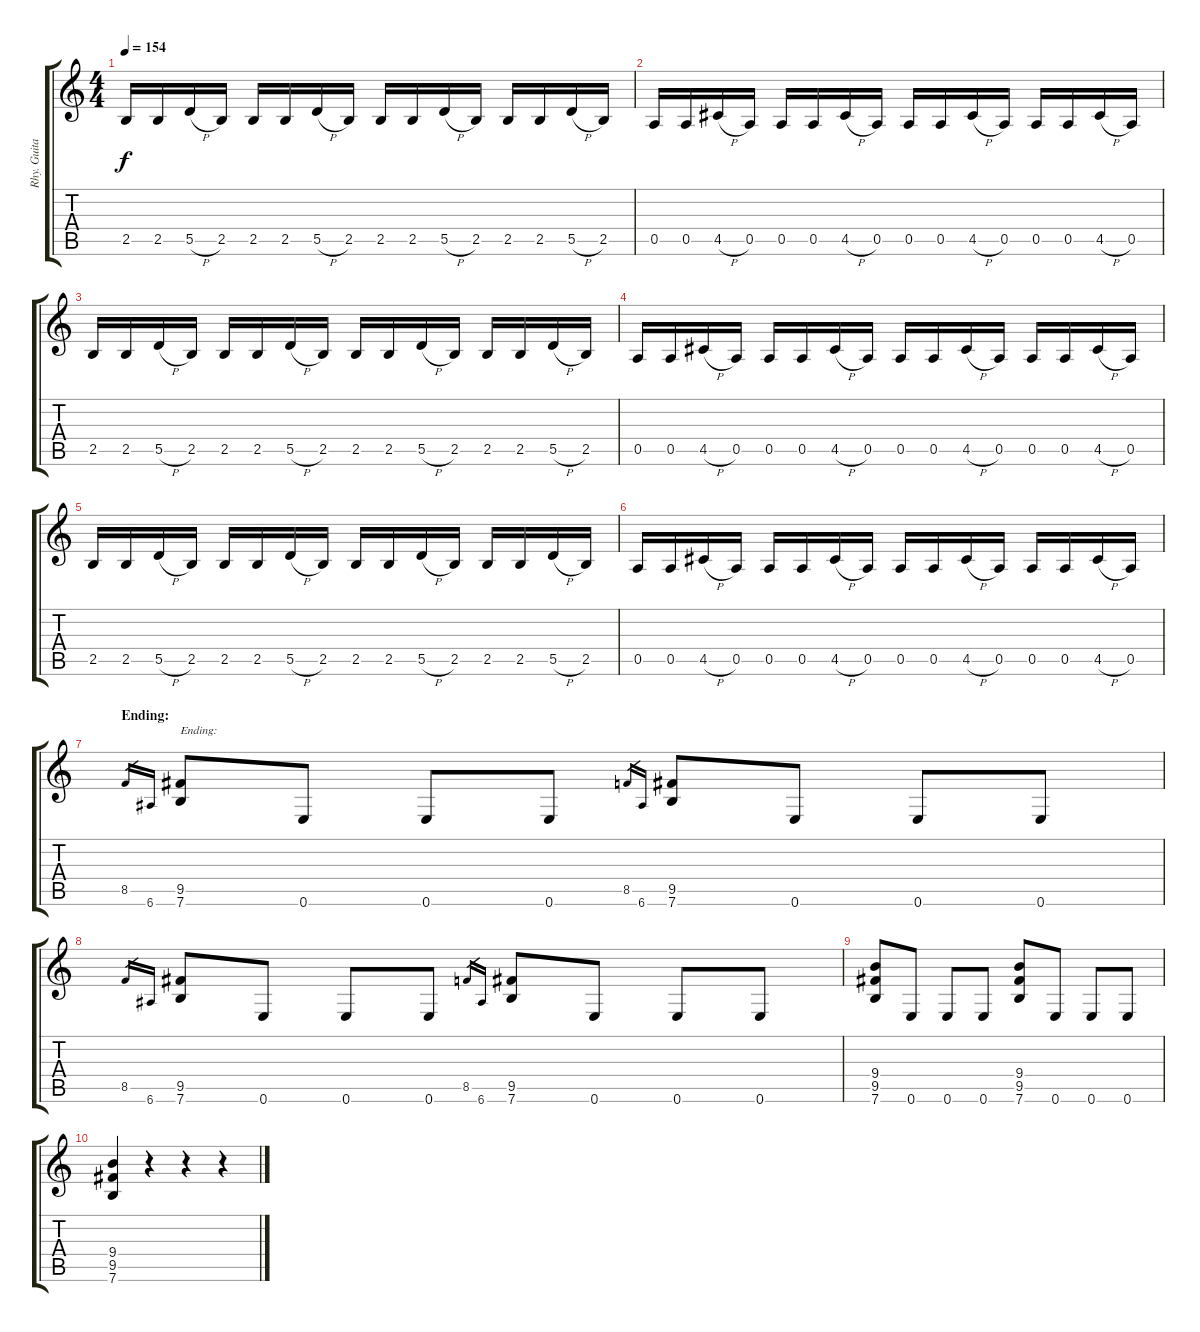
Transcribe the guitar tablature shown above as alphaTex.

\track ("Rhy. Guitar 1" "Rhy. Guita") {instrument distortionguitar}
\staff {score tabs}
\tuning (E4 B3 G3 D3 A2 E2) {hide}
\ts (4 4)
\tempo 154
\clef g2
\ks c
2.5.16{dy f} 2.5.16 5.5{h}.16 2.5.16 2.5.16 2.5.16 5.5{h}.16 2.5.16 2.5.16 2.5.16 5.5{h}.16 2.5.16 2.5.16 2.5.16 5.5{h}.16 2.5.16 |
0.5.16 0.5.16 4.5{h}.16 0.5.16 0.5.16 0.5.16 4.5{h}.16 0.5.16 0.5.16 0.5.16 4.5{h}.16 0.5.16 0.5.16 0.5.16 4.5{h}.16 0.5.16 |
2.5.16 2.5.16 5.5{h}.16 2.5.16 2.5.16 2.5.16 5.5{h}.16 2.5.16 2.5.16 2.5.16 5.5{h}.16 2.5.16 2.5.16 2.5.16 5.5{h}.16 2.5.16 |
0.5.16 0.5.16 4.5{h}.16 0.5.16 0.5.16 0.5.16 4.5{h}.16 0.5.16 0.5.16 0.5.16 4.5{h}.16 0.5.16 0.5.16 0.5.16 4.5{h}.16 0.5.16 |
2.5.16 2.5.16 5.5{h}.16 2.5.16 2.5.16 2.5.16 5.5{h}.16 2.5.16 2.5.16 2.5.16 5.5{h}.16 2.5.16 2.5.16 2.5.16 5.5{h}.16 2.5.16 |
0.5.16 0.5.16 4.5{h}.16 0.5.16 0.5.16 0.5.16 4.5{h}.16 0.5.16 0.5.16 0.5.16 4.5{h}.16 0.5.16 0.5.16 0.5.16 4.5{h}.16 0.5.16 |
\section ("" "Ending:")
8.5.16{gr} 6.6.16{gr} (9.5 7.6).8{txt "Ending:"} 0.6.8 0.6.8 0.6.8 8.5.16{gr} 6.6.16{gr} (9.5 7.6).8 0.6.8 0.6.8 0.6.8 |
8.5.16{gr} 6.6.16{gr} (9.5 7.6).8 0.6.8 0.6.8 0.6.8 8.5.16{gr} 6.6.16{gr} (9.5 7.6).8 0.6.8 0.6.8 0.6.8 |
(9.4 9.5 7.6).8 0.6.8 0.6.8 0.6.8 (9.4 9.5 7.6).8 0.6.8 0.6.8 0.6.8 |
(9.4 9.5 7.6).4 r.4 r.4 r.4
